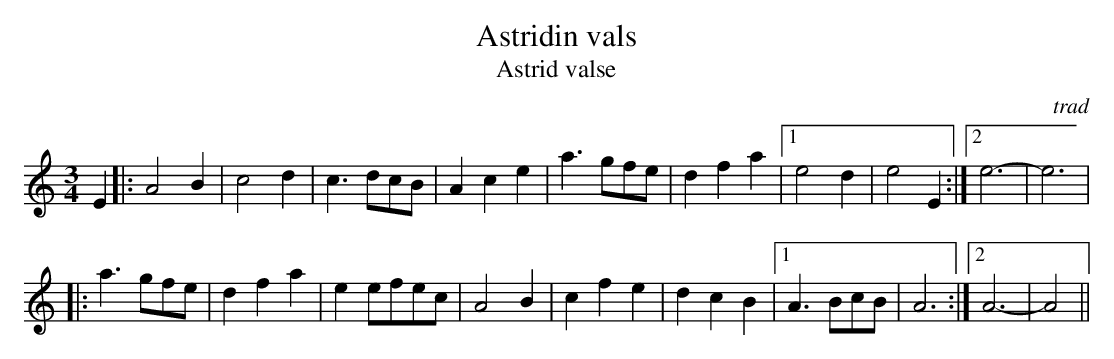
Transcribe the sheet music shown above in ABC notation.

X:1
T:Astridin vals
T:Astrid valse
C:trad
M:3/4
L:1/4
K:Am
E|:A2B| c2d| c>dc/B/| Ace| a>gf/e/| dfa|1e2d| e2E :|2 e3-|e3|
|:a>gf/e/| dfa| ee/f/e/c/| A2B| cfe| dcB|1 A>Bc/B/| A3:|2 A3-|A2||
